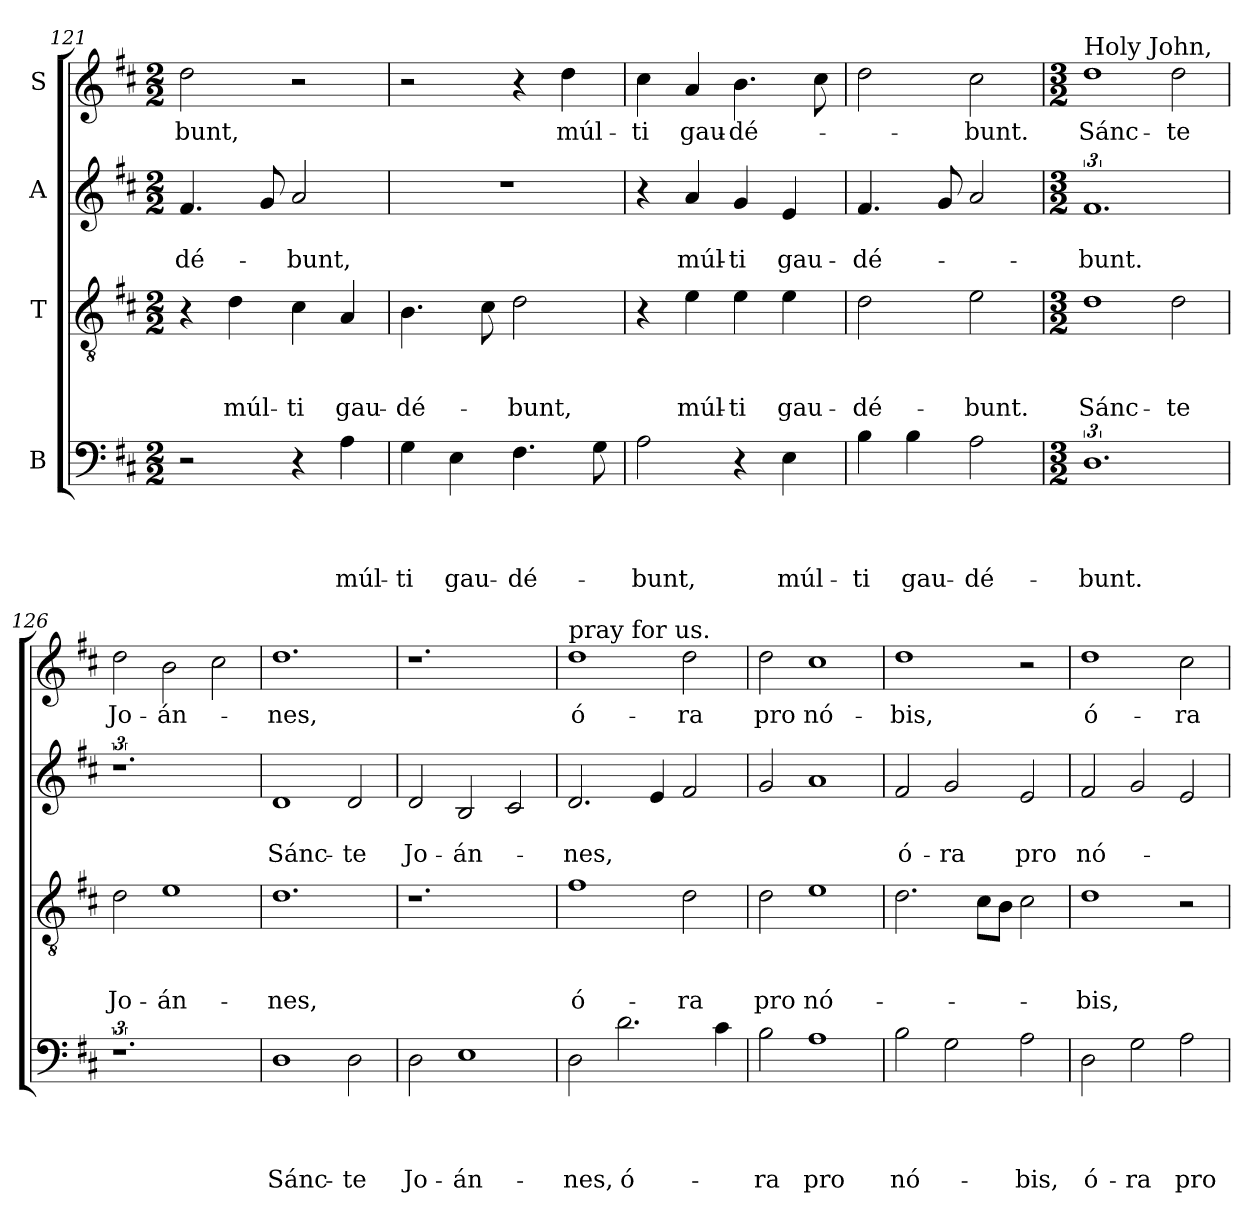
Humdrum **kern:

**kern	**text	**text	**text	**text	**kern	**text	**text	**text	**kern	**text	**text	**kern	**text
*part4	*part4	*part4	*part4	*part4	*part3	*part3	*part3	*part3	*part2	*part2	*part2	*part1	*part1
*staff4	*staff4	*staff4	*staff4	*staff4	*staff3	*staff3	*staff3	*staff3	*staff2	*staff2	*staff2	*staff1	*staff1
*I"B	*	*	*	*	*I"T	*	*	*	*I"A	*	*	*I"S	*
*clefF4	*	*	*	*	*clefGv2	*	*	*	*clefG2	*	*	*clefG2	*
*k[f#c#]	*	*	*	*	*k[f#c#]	*	*	*	*k[f#c#]	*	*	*k[f#c#]	*
*D:	*	*	*	*	*D:	*	*	*	*D:	*	*	*D:	*
*M2/2	*	*	*	*	*M2/2	*	*	*	*M2/2	*	*	*M2/2	*
=121	=121	=121	=121	=121	=121	=121	=121	=121	=121	=121	=121	=121	=121
!	!	!	!	!	!	!	!	!	!	!	!LO:LY:b	!	!LO:LY:b
2r	.	.	.	.	4r	.	.	.	4.f#/	.	-dé-	2dd\	-bunt,
!	!	!	!	!	!	!	!	!LO:LY:b	!	!	!	!	!
.	.	.	.	.	4d\	.	.	múl-	.	.	.	.	.
.	.	.	.	.	.	.	.	.	8g/	.	.	.	.
!	!	!	!	!	!	!	!	!LO:LY:b	!	!	!LO:LY:b	!	!
4r	.	.	.	.	4c#\	.	.	-ti	2a/	.	-bunt,	2r	.
!	!	!	!	!LO:LY:b	!	!	!	!LO:LY:b	!	!	!	!	!
4A\	.	.	.	múl-	4A/	.	.	gau-	.	.	.	.	.
=122	=122	=122	=122	=122	=122	=122	=122	=122	=122	=122	=122	=122	=122
!	!	!	!	!LO:LY:b	!	!	!	!LO:LY:b	!	!	!	!	!
4G\	.	.	.	-ti	4.B\	.	.	-dé-	1r	.	.	2r	.
!	!	!	!	!LO:LY:b	!	!	!	!	!	!	!	!	!
4E\	.	.	.	gau-	.	.	.	.	.	.	.	.	.
.	.	.	.	.	8c#\	.	.	.	.	.	.	.	.
!	!	!	!	!LO:LY:b	!	!	!	!LO:LY:b	!	!	!	!	!
4.F#\	.	.	.	-dé-	2d\	.	.	-bunt,	.	.	.	4r	.
!	!	!	!	!	!	!	!	!	!	!	!	!	!LO:LY:b
.	.	.	.	.	.	.	.	.	.	.	.	4dd\	múl-
8G\	.	.	.	.	.	.	.	.	.	.	.	.	.
!!LO:PB:g=z
=123	=123	=123	=123	=123	=123	=123	=123	=123	=123	=123	=123	=123	=123
!	!	!	!	!LO:LY:b	!	!	!	!	!	!	!	!	!LO:LY:b
2A\	.	.	.	-bunt,	4r	.	.	.	4r	.	.	4cc#\	-ti
!	!	!	!	!	!	!	!	!LO:LY:b	!	!	!LO:LY:b	!	!LO:LY:b
.	.	.	.	.	4e\	.	.	múl-	4a/	.	múl-	4a/	gau-
!	!	!	!	!	!	!	!	!LO:LY:b	!	!	!LO:LY:b	!	!LO:LY:b
4r	.	.	.	.	4e\	.	.	-ti	4g/	.	-ti	4.b\	-dé-
!	!	!	!	!LO:LY:b	!	!	!	!LO:LY:b	!	!	!LO:LY:b	!	!
4E\	.	.	.	múl-	4e\	.	.	gau-	4e/	.	gau-	.	.
.	.	.	.	.	.	.	.	.	.	.	.	8cc#\	.
=124	=124	=124	=124	=124	=124	=124	=124	=124	=124	=124	=124	=124	=124
!	!	!	!	!LO:LY:b	!	!	!	!LO:LY:b	!	!	!LO:LY:b	!	!
4B\	.	.	.	-ti	2d\	.	.	-dé-	4.f#/	.	-dé-	2dd\	.
!	!	!	!	!LO:LY:b	!	!	!	!	!	!	!	!	!
4B\	.	.	.	gau-	.	.	.	.	.	.	.	.	.
.	.	.	.	.	.	.	.	.	8g/	.	.	.	.
!	!	!	!	!LO:LY:b	!	!	!	!LO:LY:b	!	!	!	!	!LO:LY:b
2A\	.	.	.	-dé-	2e\	.	.	-bunt.	2a/	.	.	2cc#\	-bunt.
=125	=125	=125	=125	=125	=125	=125	=125	=125	=125	=125	=125	=125	=125
*M3/2	*	*	*	*	*M3/2	*	*	*	*M3/2	*	*	*M3/2	*
!	!	!	!	!LO:LY:b	!	!	!	!	!	!	!	!	!
*	*	*	*	*	*Xtuplet	*	*	*	*	*	*	*	*
!	!	!	!	!	!	!	!	!LO:LY:b	!	!	!LO:LY:b	!	!
*	*	*	*	*	*	*	*	*	*	*	*	*Xtuplet	*
!	!	!	!	!	!	!	!	!	!	!	!	!LO:TX:a:t=Holy John,	!
!	!	!	!	!	!	!	!	!	!	!	!	!	!LO:LY:b
3%2.D	.	.	.	-bunt.	3%2d	.	.	Sánc-	3%2.f#	.	-bunt.	3%2dd	Sánc-
!	!	!	!	!	!	!	!	!LO:LY:b	!	!	!	!	!LO:LY:b
.	.	.	.	.	3d\	.	.	-te	.	.	.	3dd\	-te
=126	=126	=126	=126	=126	=126	=126	=126	=126	=126	=126	=126	=126	=126
!	!	!	!	!	!	!	!	!LO:LY:b	!	!	!	!	!LO:LY:b
3%2.r	.	.	.	.	3d\	.	.	Jo-	3%2.r	.	.	3dd\	Jo-
!	!	!	!	!	!	!	!	!LO:LY:b	!	!	!	!	!LO:LY:b
.	.	.	.	.	3%2e	.	.	-án-	.	.	.	3b\	-án-
.	.	.	.	.	.	.	.	.	.	.	.	3cc#\	.
=127	=127	=127	=127	=127	=127	=127	=127	=127	=127	=127	=127	=127	=127
*Xtuplet	*	*	*	*	*	*	*	*	*	*	*	*	*
!	!	!	!	!LO:LY:b	!	!	!	!LO:LY:b	!	!	!	!	!
*	*	*	*	*	*	*	*	*	*Xtuplet	*	*	*	*
!	!	!	!	!	!	!	!	!	!	!	!LO:LY:b	!	!LO:LY:b
3%2D	.	.	.	Sánc-	3%2.d	.	.	-nes,	3%2d	.	Sánc-	3%2.dd	-nes,
!	!	!	!	!LO:LY:b	!	!	!	!	!	!	!LO:LY:b	!	!
3D\	.	.	.	-te	.	.	.	.	3d/	.	-te	.	.
=128	=128	=128	=128	=128	=128	=128	=128	=128	=128	=128	=128	=128	=128
!	!	!	!	!LO:LY:b	!	!	!	!	!	!	!LO:LY:b	!	!
3D\	.	.	.	Jo-	3%2.r	.	.	.	3d/	.	Jo-	3%2.r	.
!	!	!	!	!LO:LY:b	!	!	!	!	!	!	!LO:LY:b	!	!
3%2E	.	.	.	-án-	.	.	.	.	3B/	.	-án-	.	.
.	.	.	.	.	.	.	.	.	3c#/	.	.	.	.
!!LO:LB:g=z
=129	=129	=129	=129	=129	=129	=129	=129	=129	=129	=129	=129	=129	=129
!	!	!	!	!	!	!	!	!	!	!	!	!LO:TX:a:t=pray for us.	!
!	!	!	!	!LO:LY:b	!	!	!	!LO:LY:b	!	!	!LO:LY:b	!	!LO:LY:b
3D\	.	.	.	-nes,	3%2f#	.	.	ó-	3.d/	.	-nes,	3%2dd	ó-
!	!	!	!	!LO:LY:b	!	!	!	!	!	!	!	!	!
3.d\	.	.	.	ó-	.	.	.	.	.	.	.	.	.
.	.	.	.	.	.	.	.	.	6e/	.	.	.	.
!	!	!	!	!	!	!	!	!LO:LY:b	!	!	!	!	!LO:LY:b
.	.	.	.	.	3d\	.	.	-ra	3f#/	.	.	3dd\	-ra
6c#\	.	.	.	.	.	.	.	.	.	.	.	.	.
=130	=130	=130	=130	=130	=130	=130	=130	=130	=130	=130	=130	=130	=130
!	!	!	!	!LO:LY:b	!	!	!	!LO:LY:b	!	!	!	!	!LO:LY:b
3B\	.	.	.	-ra	3d\	.	.	pro	3g/	.	.	3dd\	pro
!	!	!	!	!LO:LY:b	!	!	!	!LO:LY:b	!	!	!	!	!LO:LY:b
3%2A	.	.	.	pro	3%2e	.	.	nó-	3%2a	.	.	3%2cc#	nó-
=131	=131	=131	=131	=131	=131	=131	=131	=131	=131	=131	=131	=131	=131
!	!	!	!	!LO:LY:b	!	!	!	!	!	!	!LO:LY:b	!	!LO:LY:b
3B\	.	.	.	nó-	3.d\	.	.	.	3f#/	.	ó-	3%2dd	-bis,
!	!	!	!	!	!	!	!	!	!	!	!LO:LY:b	!	!
3G\	.	.	.	.	.	.	.	.	3g/	.	-ra	.	.
.	.	.	.	.	12c#\L	.	.	.	.	.	.	.	.
.	.	.	.	.	12B\J	.	.	.	.	.	.	.	.
!	!	!	!	!LO:LY:b	!	!	!	!	!	!	!LO:LY:b	!	!
3A\	.	.	.	-bis,	3c#\	.	.	.	3e/	.	pro	3r	.
=132	=132	=132	=132	=132	=132	=132	=132	=132	=132	=132	=132	=132	=132
!	!	!	!	!LO:LY:b	!	!	!	!LO:LY:b	!	!	!LO:LY:b	!	!LO:LY:b
3D\	.	.	.	ó-	3%2d	.	.	-bis,	3f#/	.	nó-	3%2dd	ó-
!	!	!	!	!LO:LY:b	!	!	!	!	!	!	!	!	!
3G\	.	.	.	-ra	.	.	.	.	3g/	.	.	.	.
!	!	!	!	!LO:LY:b	!	!	!	!	!	!	!	!	!LO:LY:b
3A\	.	.	.	pro	3r	.	.	.	3e/	.	.	3cc#\	-ra
=	=	=	=	=	=	=	=	=	=	=	=	=	=
*-	*-	*-	*-	*-	*-	*-	*-	*-	*-	*-	*-	*-	*-
